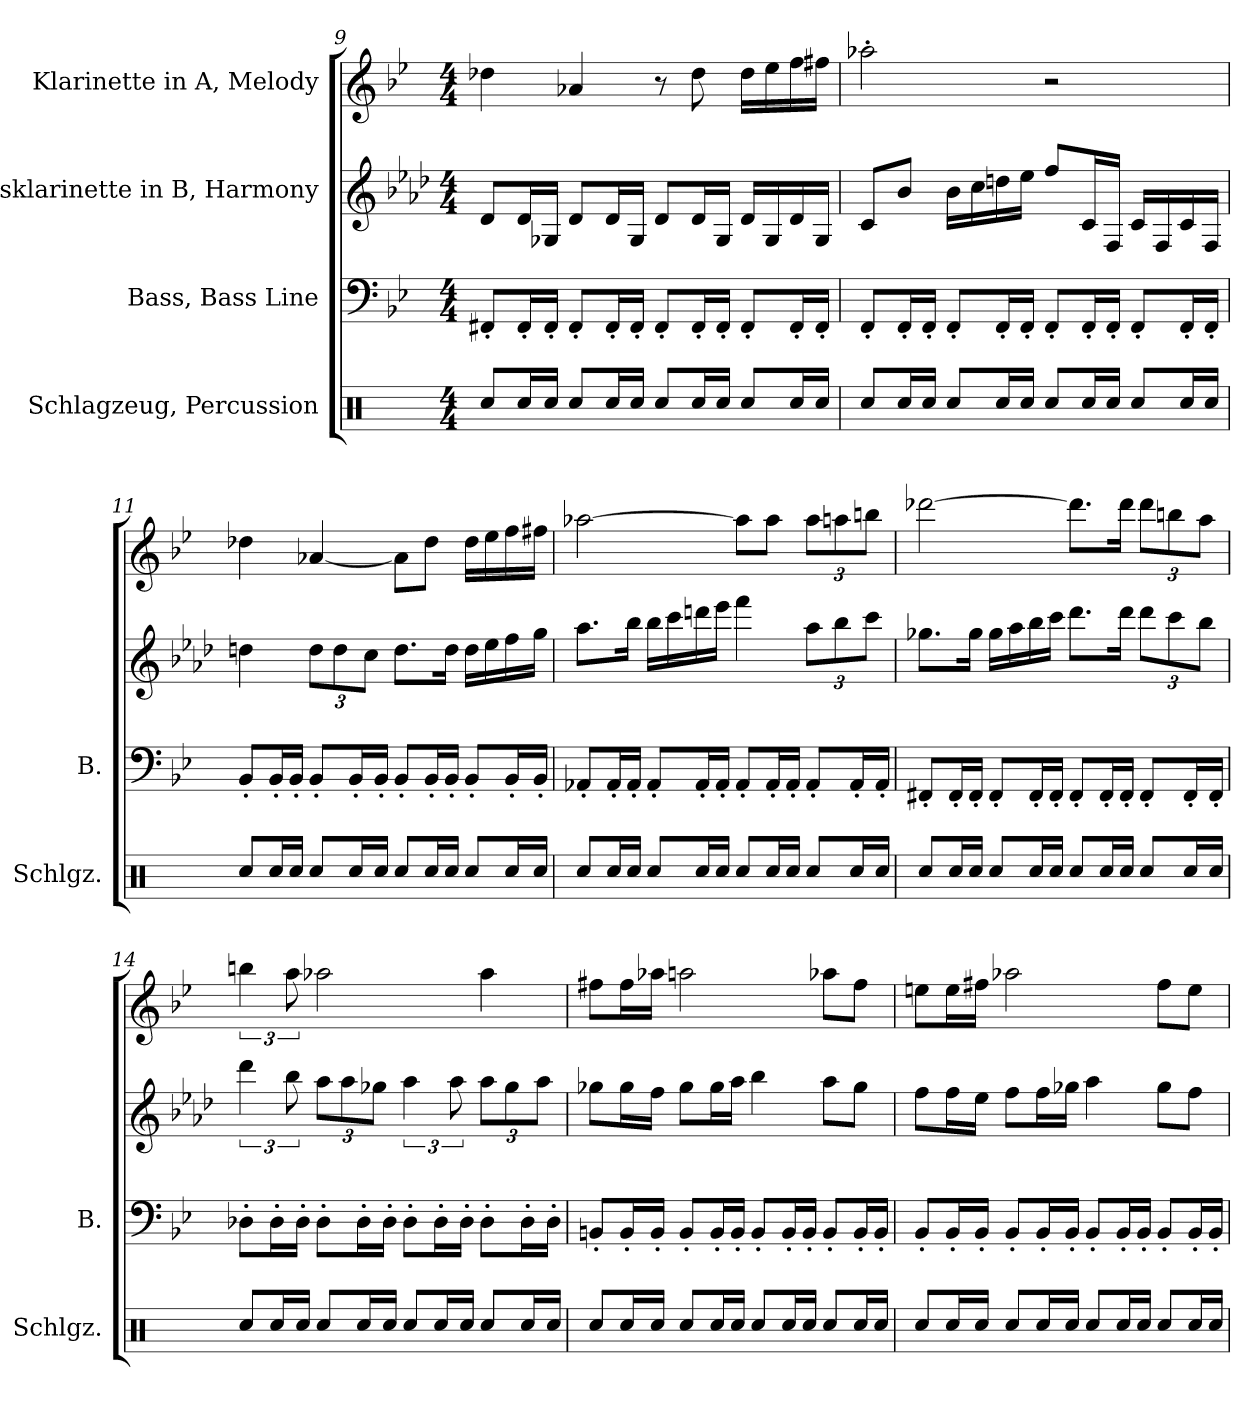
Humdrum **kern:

**kern	**kern	**kern	**kern
*part4	*part3	*part2	*part1
*staff4	*staff3	*staff2	*staff1
*I"Schlagzeug, Percussion	*I"Bass, Bass Line	*I"Bassklarinette in B, Harmony	*I"Klarinette in A, Melody
*I'Schlgz.	*I'B.	*	*
*clefX	*clefF4	*clefG2	*clefG2
*	*	*ITrd8c14	*ITrd2c3
*k[]	*k[b-e-]	*k[b-e-a-d-]	*k[f#]
*M4/4	*M4/4	*M4/4	*M4/4
=9	=9	=9	=9
8Rcc/L	8FF#X'/L	8D-/L	4b-X\
16Rcc/L	16FF#'/L	16D-/L	.
16Rcc/JJ	16FF#'/JJ	16GG-X/JJ	.
8Rcc/L	8FF#'/L	8D-/L	4fn/
16Rcc/L	16FF#'/L	16D-/L	.
16Rcc/JJ	16FF#'/JJ	16GG-/JJ	.
8Rcc/L	8FF#'/L	8D-/L	8r
16Rcc/L	16FF#'/L	16D-/L	8b-\
16Rcc/JJ	16FF#'/JJ	16GG-/JJ	.
8Rcc/L	8FF#'/L	16D-/LL	16b-\LL
.	.	16GG-/	16cc\
16Rcc/L	16FF#'/L	16D-/	16dd\
16Rcc/JJ	16FF#'/JJ	16GG-/JJ	16dd#X\JJ
!!LO:PB:g=z
=10	=10	=10	=10
8Rcc/L	8FF'/L	8C/L	2ffn'\
16Rcc/L	16FF'/L	8B-/J	.
16Rcc/JJ	16FF'/JJ	.	.
8Rcc/L	8FF'/L	16B-\LL	.
.	.	16c\	.
16Rcc/L	16FF'/L	16dn\	.
16Rcc/JJ	16FF'/JJ	16e-\JJ	.
8Rcc/L	8FF'/L	8f/L	2r
16Rcc/L	16FF'/L	16C/L	.
16Rcc/JJ	16FF'/JJ	16FF/JJ	.
8Rcc/L	8FF'/L	16C/LL	.
.	.	16FF/	.
16Rcc/L	16FF'/L	16C/	.
16Rcc/JJ	16FF'/JJ	16FF/JJ	.
=11	=11	=11	=11
8Rcc/L	8BB-'/L	4dn\	4b-X\
16Rcc/L	16BB-'/L	.	.
16Rcc/JJ	16BB-'/JJ	.	.
*	*	*Xbrackettup	*
8Rcc/L	8BB-'/L	12d\L	[4fn/
.	.	12d\	.
16Rcc/L	16BB-'/L	.	.
.	.	12c\J	.
16Rcc/JJ	16BB-'/JJ	.	.
8Rcc/L	8BB-'/L	8.d\L	8f\L]
16Rcc/L	16BB-'/L	.	8b-\J
16Rcc/JJ	16BB-'/JJ	16d\Jk	.
8Rcc/L	8BB-'/L	16d\LL	16b-\LL
.	.	16e-\	16cc\
16Rcc/L	16BB-'/L	16f\	16dd\
16Rcc/JJ	16BB-'/JJ	16g\JJ	16dd#X\JJ
!!LO:LB:g=z
=12	=12	=12	=12
8Rcc/L	8AA-X'/L	8.a-\L	[2ffn\
16Rcc/L	16AA-'/L	.	.
16Rcc/JJ	16AA-'/JJ	16b-\Jk	.
8Rcc/L	8AA-'/L	16b-\LL	.
.	.	16cc\	.
16Rcc/L	16AA-'/L	16ddn\	.
16Rcc/JJ	16AA-'/JJ	16ee-\JJ	.
8Rcc/L	8AA-'/L	4ff\	8ff\L]
16Rcc/L	16AA-'/L	.	8ff\J
16Rcc/JJ	16AA-'/JJ	.	.
*	*	*	*Xbrackettup
8Rcc/L	8AA-'/L	12a-\L	12ff\L
.	.	12b-\	12ff#X\
16Rcc/L	16AA-'/L	.	.
.	.	12cc\J	12gg#X\J
16Rcc/JJ	16AA-'/JJ	.	.
=13	=13	=13	=13
8Rcc/L	8FF#X'/L	8.g-X\L	[2bb-X\
16Rcc/L	16FF#'/L	.	.
16Rcc/JJ	16FF#'/JJ	16g-\Jk	.
8Rcc/L	8FF#'/L	16g-\LL	.
.	.	16a-\	.
16Rcc/L	16FF#'/L	16b-\	.
16Rcc/JJ	16FF#'/JJ	16cc\JJ	.
8Rcc/L	8FF#'/L	8.dd-\L	8.bb-\L]
16Rcc/L	16FF#'/L	.	.
16Rcc/JJ	16FF#'/JJ	16dd-\Jk	16bb-\Jk
8Rcc/L	8FF#'/L	12dd-\L	12bb-\L
.	.	12cc\	12gg#X\
16Rcc/L	16FF#'/L	.	.
.	.	12b-\J	12ff#\J
16Rcc/JJ	16FF#'/JJ	.	.
!!LO:LB:g=z
=14	=14	=14	=14
*	*	*brackettup	*brackettup
8Rcc/L	8D-X'\L	6dd-\	6gg#X\
16Rcc/L	16D-'\L	.	.
.	.	12b-\	12ff#\
16Rcc/JJ	16D-'\JJ	.	.
*	*	*Xbrackettup	*
8Rcc/L	8D-'\L	12a-\L	2ffn\
.	.	12a-\	.
16Rcc/L	16D-'\L	.	.
.	.	12g-X\J	.
16Rcc/JJ	16D-'\JJ	.	.
*	*	*brackettup	*
8Rcc/L	8D-'\L	6a-\	.
16Rcc/L	16D-'\L	.	.
.	.	12a-\	.
16Rcc/JJ	16D-'\JJ	.	.
*	*	*Xbrackettup	*
8Rcc/L	8D-'\L	12a-\L	4ff\
.	.	12g-\	.
16Rcc/L	16D-'\L	.	.
.	.	12a-\J	.
16Rcc/JJ	16D-'\JJ	.	.
=15	=15	=15	=15
8Rcc/L	8BBn'/L	8g-X\L	8dd#X\L
16Rcc/L	16BB'/L	16g-\L	16dd#\L
16Rcc/JJ	16BB'/JJ	16f\JJ	16ffn\JJ
8Rcc/L	8BB'/L	8g-\L	2ff#X\
16Rcc/L	16BB'/L	16g-\L	.
16Rcc/JJ	16BB'/JJ	16a-\JJ	.
8Rcc/L	8BB'/L	4b-\	.
16Rcc/L	16BB'/L	.	.
16Rcc/JJ	16BB'/JJ	.	.
8Rcc/L	8BB'/L	8a-\L	8ffn\L
16Rcc/L	16BB'/L	8g-\J	8dd#\J
16Rcc/JJ	16BB'/JJ	.	.
!!LO:PB:g=z
=16	=16	=16	=16
8Rcc/L	8BB-'/L	8f\L	8cc#X\L
16Rcc/L	16BB-'/L	16f\L	16cc#\L
16Rcc/JJ	16BB-'/JJ	16e-\JJ	16dd#X\JJ
8Rcc/L	8BB-'/L	8f\L	2ffn\
16Rcc/L	16BB-'/L	16f\L	.
16Rcc/JJ	16BB-'/JJ	16g-X\JJ	.
8Rcc/L	8BB-'/L	4a-\	.
16Rcc/L	16BB-'/L	.	.
16Rcc/JJ	16BB-'/JJ	.	.
8Rcc/L	8BB-'/L	8g-\L	8dd#\L
16Rcc/L	16BB-'/L	8f\J	8cc#\J
16Rcc/JJ	16BB-'/JJ	.	.
=	=	=	=
*-	*-	*-	*-
